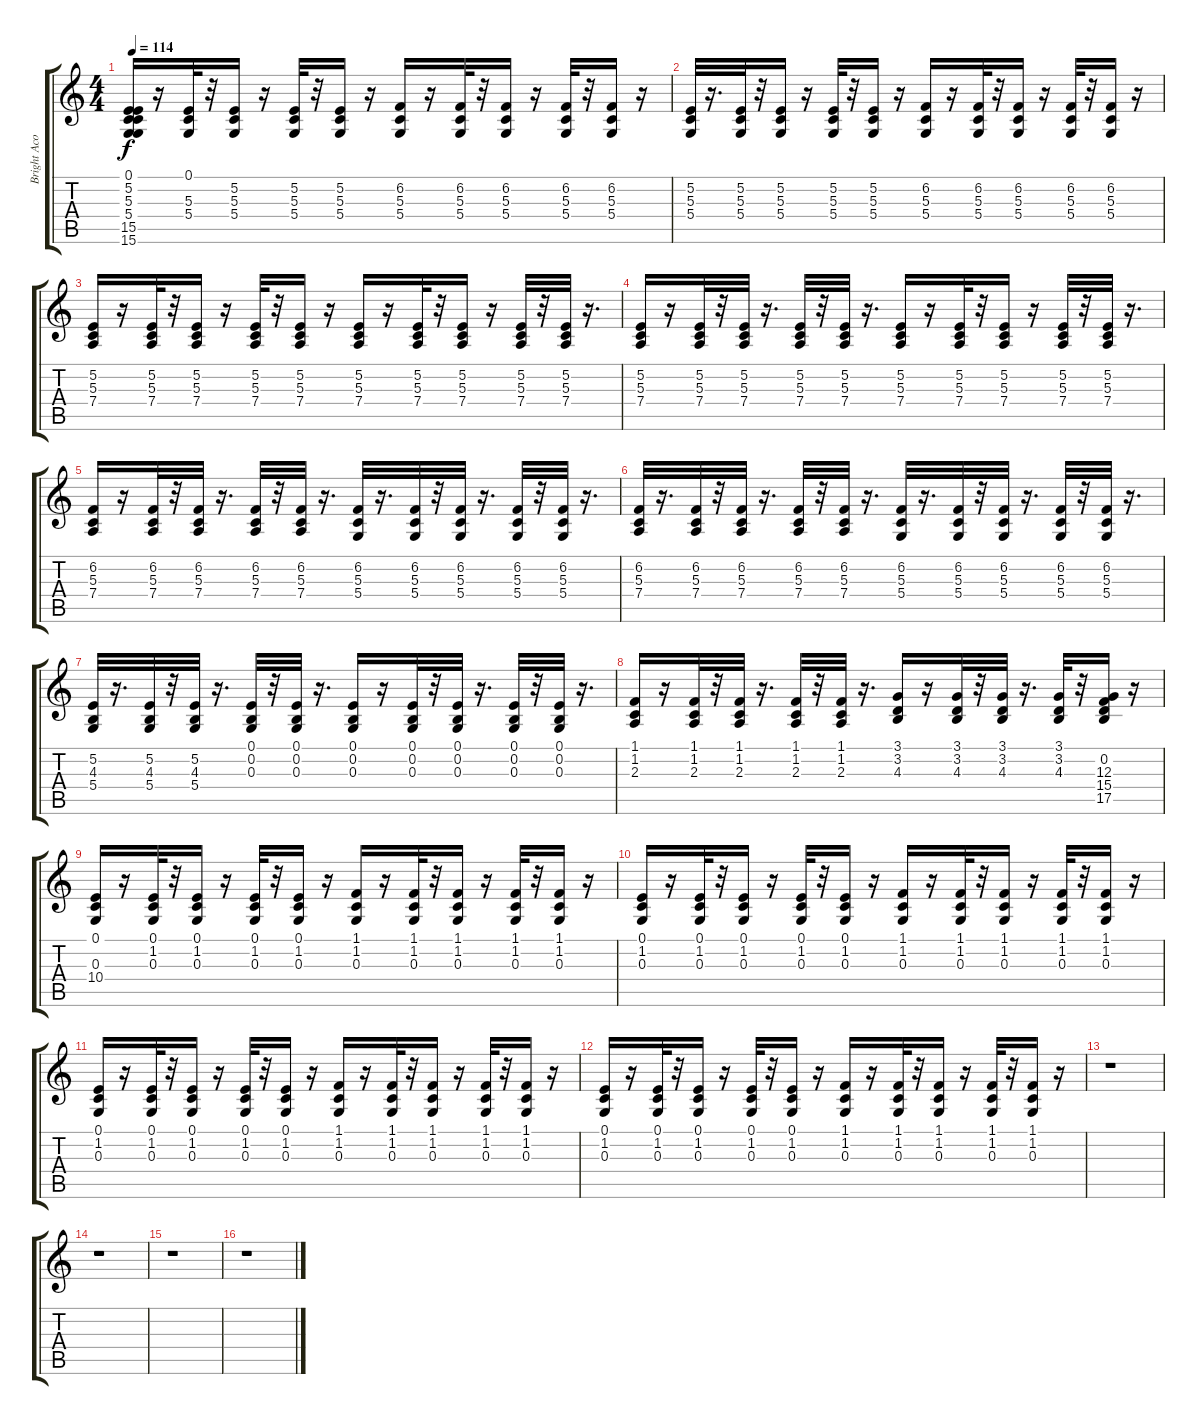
\track ("Bright Acoustic Piano" "Bright Aco") {instrument brightacousticpiano}
\staff {score tabs}
\tuning (E4 B3 G3 D3 A2 E2) {hide}
\ts (4 4)
\tempo 114
\clef g2
\ks c
(0.1 5.2 5.3 5.4 15.5 15.6).16{dy f} r.16 (0.1 5.3 5.4).32 r.32 (5.2 5.3 5.4).16 r.16 (5.2 5.3 5.4).32 r.32 (5.2 5.3 5.4).16 r.16 (6.2 5.3 5.4).16 r.16 (6.2 5.3 5.4).32 r.32 (6.2 5.3 5.4).16 r.16 (6.2 5.3 5.4).32 r.32 (6.2 5.3 5.4).16 r.16 |
(5.2 5.3 5.4).32 r.16{d} (5.2 5.3 5.4).32 r.32 (5.2 5.3 5.4).16 r.16 (5.2 5.3 5.4).32 r.32 (5.2 5.3 5.4).16 r.16 (6.2 5.3 5.4).16 r.16 (6.2 5.3 5.4).32 r.32 (6.2 5.3 5.4).16 r.16 (6.2 5.3 5.4).32 r.32 (6.2 5.3 5.4).16 r.16 |
(5.2 5.3 7.4).16 r.16 (5.2 5.3 7.4).32 r.32 (5.2 5.3 7.4).16 r.16 (5.2 5.3 7.4).32 r.32 (5.2 5.3 7.4).16 r.16 (5.2 5.3 7.4).16 r.16 (5.2 5.3 7.4).32 r.32 (5.2 5.3 7.4).16 r.16 (5.2 5.3 7.4).32 r.32 (5.2 5.3 7.4).32 r.16{d} |
(5.2 5.3 7.4).16 r.16 (5.2 5.3 7.4).32 r.32 (5.2 5.3 7.4).32 r.16{d} (5.2 5.3 7.4).32 r.32 (5.2 5.3 7.4).32 r.16{d} (5.2 5.3 7.4).16 r.16 (5.2 5.3 7.4).32 r.32 (5.2 5.3 7.4).16 r.16 (5.2 5.3 7.4).32 r.32 (5.2 5.3 7.4).32 r.16{d} |
(6.2 5.3 7.4).16 r.16 (6.2 5.3 7.4).32 r.32 (6.2 5.3 7.4).32 r.16{d} (6.2 5.3 7.4).32 r.32 (6.2 5.3 7.4).32 r.16{d} (6.2 5.3 5.4).32 r.16{d} (6.2 5.3 5.4).32 r.32 (6.2 5.3 5.4).32 r.16{d} (6.2 5.3 5.4).32 r.32 (6.2 5.3 5.4).32 r.16{d} |
(6.2 5.3 7.4).32 r.16{d} (6.2 5.3 7.4).32 r.32 (6.2 5.3 7.4).32 r.16{d} (6.2 5.3 7.4).32 r.32 (6.2 5.3 7.4).32 r.16{d} (6.2 5.3 5.4).32 r.16{d} (6.2 5.3 5.4).32 r.32 (6.2 5.3 5.4).32 r.16{d} (6.2 5.3 5.4).32 r.32 (6.2 5.3 5.4).32 r.16{d} |
(5.2 4.3 5.4).32 r.16{d} (5.2 4.3 5.4).32 r.32 (5.2 4.3 5.4).32 r.16{d} (0.1 0.2 0.3).32 r.32 (0.1 0.2 0.3).32 r.16{d} (0.1 0.2 0.3).16 r.16 (0.1 0.2 0.3).32 r.32 (0.1 0.2 0.3).32 r.16{d} (0.1 0.2 0.3).32 r.32 (0.1 0.2 0.3).32 r.16{d} |
(1.1 1.2 2.3).16 r.16 (1.1 1.2 2.3).32 r.32 (1.1 1.2 2.3).32 r.16{d} (1.1 1.2 2.3).32 r.32 (1.1 1.2 2.3).32 r.16{d} (3.1 3.2 4.3).16 r.16 (3.1 3.2 4.3).32 r.32 (3.1 3.2 4.3).32 r.16{d} (3.1 3.2 4.3).32 r.32 (0.2 12.3 15.4 17.5).16 r.16 |
(0.1 0.3 10.4).16 r.16 (0.1 1.2 0.3).32 r.32 (0.1 1.2 0.3).16 r.16 (0.1 1.2 0.3).32 r.32 (0.1 1.2 0.3).16 r.16 (1.1 1.2 0.3).16 r.16 (1.1 1.2 0.3).32 r.32 (1.1 1.2 0.3).16 r.16 (1.1 1.2 0.3).32 r.32 (1.1 1.2 0.3).16 r.16 |
(0.1 1.2 0.3).16 r.16 (0.1 1.2 0.3).32 r.32 (0.1 1.2 0.3).16 r.16 (0.1 1.2 0.3).32 r.32 (0.1 1.2 0.3).16 r.16 (1.1 1.2 0.3).16 r.16 (1.1 1.2 0.3).32 r.32 (1.1 1.2 0.3).16 r.16 (1.1 1.2 0.3).32 r.32 (1.1 1.2 0.3).16 r.16 |
(0.1 1.2 0.3).16 r.16 (0.1 1.2 0.3).32 r.32 (0.1 1.2 0.3).16 r.16 (0.1 1.2 0.3).32 r.32 (0.1 1.2 0.3).16 r.16 (1.1 1.2 0.3).16 r.16 (1.1 1.2 0.3).32 r.32 (1.1 1.2 0.3).16 r.16 (1.1 1.2 0.3).32 r.32 (1.1 1.2 0.3).16 r.16 |
(0.1 1.2 0.3).16 r.16 (0.1 1.2 0.3).32 r.32 (0.1 1.2 0.3).16 r.16 (0.1 1.2 0.3).32 r.32 (0.1 1.2 0.3).16 r.16 (1.1 1.2 0.3).16 r.16 (1.1 1.2 0.3).32 r.32 (1.1 1.2 0.3).16 r.16 (1.1 1.2 0.3).32 r.32 (1.1 1.2 0.3).16 r.16 |
r.1 |
r.1 |
r.1 |
r.1
